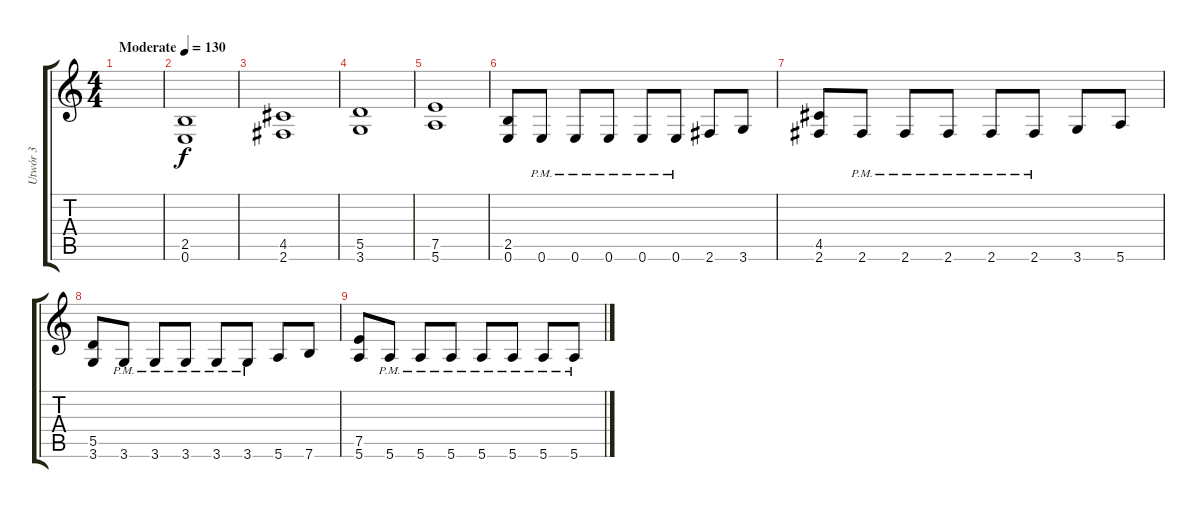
\track ("Utwór 3" "Utwór 3") {instrument distortionguitar}
\staff {score tabs}
\tuning (E4 B3 G3 D3 A2 E2) {hide}
\ts (4 4)
\tempo (130 "Moderate")
\clef g2
\ks c
|
(2.5 0.6).1 |
(4.5 2.6).1 |
(5.5 3.6).1 |
(7.5 5.6).1 |
(2.5 0.6).8 0.6{pm}.8 0.6{pm}.8 0.6{pm}.8 0.6{pm}.8 0.6{pm}.8 2.6.8 3.6.8 |
(4.5 2.6).8 2.6{pm}.8 2.6{pm}.8 2.6{pm}.8 2.6{pm}.8 2.6{pm}.8 3.6.8 5.6.8 |
(5.5 3.6).8 3.6{pm}.8 3.6{pm}.8 3.6{pm}.8 3.6{pm}.8 3.6{pm}.8 5.6.8 7.6.8 |
(7.5 5.6).8 5.6{pm}.8 5.6{pm}.8 5.6{pm}.8 5.6{pm}.8 5.6{pm}.8 5.6{pm}.8 5.6{pm}.8
